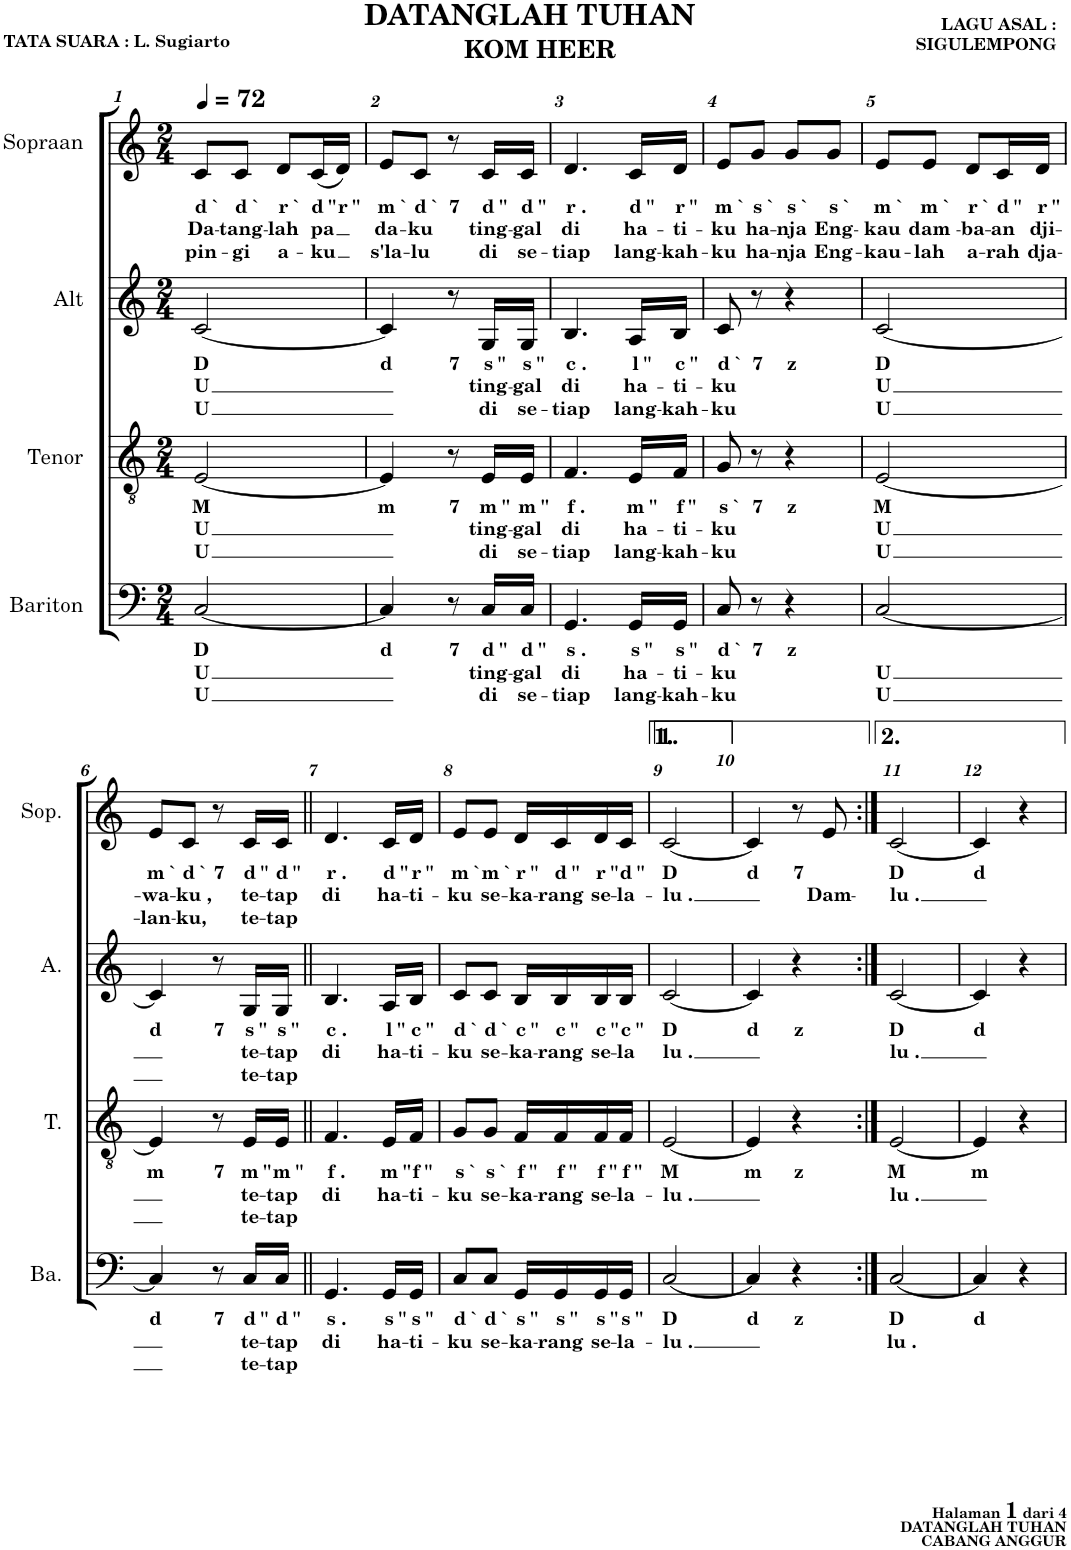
**kern	**text	**text	**text	**kern	**text	**text	**text	**kern	**text	**text	**text	**kern	**text	**text	**text
*part4	*part4	*part4	*part4	*part3	*part3	*part3	*part3	*part2	*part2	*part2	*part2	*part1	*part1	*part1	*part1
*staff4	*staff4	*staff4	*staff4	*staff3	*staff3	*staff3	*staff3	*staff2	*staff2	*staff2	*staff2	*staff1	*staff1	*staff1	*staff1
*I"Bariton	*	*	*	*I"Tenor	*	*	*	*I"Alt	*	*	*	*I"Sopraan	*	*	*
*I'Ba.	*	*	*	*I'T.	*	*	*	*I'A.	*	*	*	*I'Sop.	*	*	*
*clefF4	*	*	*	*clefGv2	*	*	*	*clefG2	*	*	*	*clefG2	*	*	*
*k[]	*	*	*	*k[]	*	*	*	*k[]	*	*	*	*k[]	*	*	*
*M2/4	*	*	*	*M2/4	*	*	*	*M2/4	*	*	*	*M2/4	*	*	*
*MM72	*	*	*	*MM72	*	*	*	*MM72	*	*	*	*MM72	*	*	*
=1	=1	=1	=1	=1	=1	=1	=1	=1	=1	=1	=1	=1	=1	=1	=1
!	!LO:LY:b	!LO:LY:b	!LO:LY:b	!	!LO:LY:b	!LO:LY:b	!LO:LY:b	!	!LO:LY:b	!LO:LY:b	!LO:LY:b	!	!LO:LY:b	!LO:LY:b	!LO:LY:b
[2C/	D	U	U	[2E/	M	U	U	[2c/	D	U	U	8c/L	d `	Da-	pin-
!	!	!	!	!	!	!	!	!	!	!	!	!	!LO:LY:b	!LO:LY:b	!LO:LY:b
.	.	.	.	.	.	.	.	.	.	.	.	8c/J	d `	-tang-	-gi
!	!	!	!	!	!	!	!	!	!	!	!	!	!LO:LY:b	!LO:LY:b	!LO:LY:b
.	.	.	.	.	.	.	.	.	.	.	.	8d/L	r `	-lah	a-
!	!	!	!	!	!	!	!	!	!	!	!	!	!LO:LY:b	!LO:LY:b	!LO:LY:b
.	.	.	.	.	.	.	.	.	.	.	.	(16c/L	d "	pa	-ku
!	!	!	!	!	!	!	!	!	!	!	!	!	!LO:LY:b	!	!
.	.	.	.	.	.	.	.	.	.	.	.	16d/JJ)	r "	.	.
=2	=2	=2	=2	=2	=2	=2	=2	=2	=2	=2	=2	=2	=2	=2	=2
!	!LO:LY:b	!	!	!	!LO:LY:b	!	!	!	!LO:LY:b	!	!	!	!LO:LY:b	!LO:LY:b	!LO:LY:b
4C/]	d	.	.	4E/]	m	.	.	4c/]	d	.	.	8e/L	m `	da-	s'la-
!	!	!	!	!	!	!	!	!	!	!	!	!	!LO:LY:b	!LO:LY:b	!LO:LY:b
.	.	.	.	.	.	.	.	.	.	.	.	8c/J	d `	-ku	-lu
!	!LO:LY:b	!	!	!	!LO:LY:b	!	!	!	!LO:LY:b	!	!	!	!LO:LY:b	!	!
8r	7	.	.	8r	7	.	.	8r	7	.	.	8r	7	.	.
!	!LO:LY:b	!LO:LY:b	!LO:LY:b	!	!LO:LY:b	!LO:LY:b	!LO:LY:b	!	!LO:LY:b	!LO:LY:b	!LO:LY:b	!	!LO:LY:b	!LO:LY:b	!LO:LY:b
16C/LL	d "	ting-	di	16E/LL	m "	ting-	di	16G/LL	s "	ting-	di	16c/LL	d "	ting-	di
!	!LO:LY:b	!LO:LY:b	!LO:LY:b	!	!LO:LY:b	!LO:LY:b	!LO:LY:b	!	!LO:LY:b	!LO:LY:b	!LO:LY:b	!	!LO:LY:b	!LO:LY:b	!LO:LY:b
16C/JJ	d "	-gal	se-	16E/JJ	m "	-gal	se-	16G/JJ	s "	-gal	se-	16c/JJ	d "	-gal	se-
=3	=3	=3	=3	=3	=3	=3	=3	=3	=3	=3	=3	=3	=3	=3	=3
!	!LO:LY:b	!LO:LY:b	!LO:LY:b	!	!LO:LY:b	!LO:LY:b	!LO:LY:b	!	!LO:LY:b	!LO:LY:b	!LO:LY:b	!	!LO:LY:b	!LO:LY:b	!LO:LY:b
4.GG/	s .	di	-tiap	4.F/	f .	di	-tiap	4.B/	c .	di	-tiap	4.d/	r .	di	-tiap
!	!LO:LY:b	!LO:LY:b	!LO:LY:b	!	!LO:LY:b	!LO:LY:b	!LO:LY:b	!	!LO:LY:b	!LO:LY:b	!LO:LY:b	!	!LO:LY:b	!LO:LY:b	!LO:LY:b
16GG/LL	s "	ha-	lang-	16E/LL	m "	ha-	lang-	16A/LL	l "	ha-	lang-	16c/LL	d "	ha-	lang-
!	!LO:LY:b	!LO:LY:b	!LO:LY:b	!	!LO:LY:b	!LO:LY:b	!LO:LY:b	!	!LO:LY:b	!LO:LY:b	!LO:LY:b	!	!LO:LY:b	!LO:LY:b	!LO:LY:b
16GG/JJ	s "	-ti-	-kah-	16F/JJ	f "	-ti-	-kah-	16B/JJ	c "	-ti-	-kah-	16d/JJ	r "	-ti-	-kah-
=4	=4	=4	=4	=4	=4	=4	=4	=4	=4	=4	=4	=4	=4	=4	=4
!	!LO:LY:b	!LO:LY:b	!LO:LY:b	!	!LO:LY:b	!LO:LY:b	!LO:LY:b	!	!LO:LY:b	!LO:LY:b	!LO:LY:b	!	!LO:LY:b	!LO:LY:b	!LO:LY:b
8C/	d `	-ku	-ku	8G/	s `	-ku	-ku	8c/	d `	-ku	-ku	8e/L	m `	-ku	-ku
!	!LO:LY:b	!	!	!	!LO:LY:b	!	!	!	!LO:LY:b	!	!	!	!LO:LY:b	!LO:LY:b	!LO:LY:b
8r	7	.	.	8r	7	.	.	8r	7	.	.	8g/J	s `	ha-	ha-
!	!LO:LY:b	!	!	!	!LO:LY:b	!	!	!	!LO:LY:b	!	!	!	!LO:LY:b	!LO:LY:b	!LO:LY:b
4r	z	.	.	4r	z	.	.	4r	z	.	.	8g/L	s `	-nja	-nja
!	!	!	!	!	!	!	!	!	!	!	!	!	!LO:LY:b	!LO:LY:b	!LO:LY:b
.	.	.	.	.	.	.	.	.	.	.	.	8g/J	s `	Eng-	Eng-
=5	=5	=5	=5	=5	=5	=5	=5	=5	=5	=5	=5	=5	=5	=5	=5
!	!	!LO:LY:b	!LO:LY:b	!	!LO:LY:b	!LO:LY:b	!LO:LY:b	!	!LO:LY:b	!LO:LY:b	!LO:LY:b	!	!LO:LY:b	!LO:LY:b	!LO:LY:b
[2C/	.	U	U	[2E/	M	U	U	[2c/	D	U	U	8e/L	m `	-kau	-kau-
!	!	!	!	!	!	!	!	!	!	!	!	!	!LO:LY:b	!LO:LY:b	!LO:LY:b
.	.	.	.	.	.	.	.	.	.	.	.	8e/J	m `	dam-	-lah
!	!	!	!	!	!	!	!	!	!	!	!	!	!LO:LY:b	!LO:LY:b	!LO:LY:b
.	.	.	.	.	.	.	.	.	.	.	.	8d/L	r `	-ba-	a-
!	!	!	!	!	!	!	!	!	!	!	!	!	!LO:LY:b	!LO:LY:b	!LO:LY:b
.	.	.	.	.	.	.	.	.	.	.	.	16c/L	d "	-an	-rah
!	!	!	!	!	!	!	!	!	!	!	!	!	!LO:LY:b	!LO:LY:b	!LO:LY:b
.	.	.	.	.	.	.	.	.	.	.	.	16d/JJ	r "	dji-	dja-
!!LO:LB:g=z
=6	=6	=6	=6	=6	=6	=6	=6	=6	=6	=6	=6	=6	=6	=6	=6
!	!LO:LY:b	!	!	!	!LO:LY:b	!	!	!	!LO:LY:b	!	!	!	!LO:LY:b	!LO:LY:b	!LO:LY:b
4C/]	d	.	.	4E/]	m	.	.	4c/]	d	.	.	8e/L	m `	-wa-	-lan-
!	!	!	!	!	!	!	!	!	!	!	!	!	!LO:LY:b	!LO:LY:b	!LO:LY:b
.	.	.	.	.	.	.	.	.	.	.	.	8c/J	d `	-ku ,	-ku,
!	!LO:LY:b	!	!	!	!LO:LY:b	!	!	!	!LO:LY:b	!	!	!	!LO:LY:b	!	!
8r	7	.	.	8r	7	.	.	8r	7	.	.	8r	7	.	.
!	!LO:LY:b	!LO:LY:b	!LO:LY:b	!	!LO:LY:b	!LO:LY:b	!LO:LY:b	!	!LO:LY:b	!LO:LY:b	!LO:LY:b	!	!LO:LY:b	!LO:LY:b	!LO:LY:b
16C/LL	d "	te-	te-	16E/LL	m "	te-	te-	16G/LL	s "	te-	te-	16c/LL	d "	te-	te-
!	!LO:LY:b	!LO:LY:b	!LO:LY:b	!	!LO:LY:b	!LO:LY:b	!LO:LY:b	!	!LO:LY:b	!LO:LY:b	!LO:LY:b	!	!LO:LY:b	!LO:LY:b	!LO:LY:b
16C/JJ	d "	-tap	-tap	16E/JJ	m "	-tap	-tap	16G/JJ	s "	-tap	-tap	16c/JJ	d "	-tap	-tap
=7||	=7||	=7||	=7||	=7||	=7||	=7||	=7||	=7||	=7||	=7||	=7||	=7||	=7||	=7||	=7||
!	!LO:LY:b	!LO:LY:b	!	!	!LO:LY:b	!LO:LY:b	!	!	!LO:LY:b	!LO:LY:b	!	!	!LO:LY:b	!LO:LY:b	!
4.GG/	s .	di	.	4.F/	f .	di	.	4.B/	c .	di	.	4.d/	r .	di	.
!	!LO:LY:b	!LO:LY:b	!	!	!LO:LY:b	!LO:LY:b	!	!	!LO:LY:b	!LO:LY:b	!	!	!LO:LY:b	!LO:LY:b	!
16GG/LL	s "	ha-	.	16E/LL	m "	ha-	.	16A/LL	l "	ha-	.	16c/LL	d "	ha-	.
!	!LO:LY:b	!LO:LY:b	!	!	!LO:LY:b	!LO:LY:b	!	!	!LO:LY:b	!LO:LY:b	!	!	!LO:LY:b	!LO:LY:b	!
16GG/JJ	s "	-ti-	.	16F/JJ	f "	-ti-	.	16B/JJ	c "	-ti-	.	16d/JJ	r "	-ti-	.
=8	=8	=8	=8	=8	=8	=8	=8	=8	=8	=8	=8	=8	=8	=8	=8
!	!LO:LY:b	!LO:LY:b	!	!	!LO:LY:b	!LO:LY:b	!	!	!LO:LY:b	!LO:LY:b	!	!	!LO:LY:b	!LO:LY:b	!
8C/L	d `	-ku	.	8G/L	s `	-ku	.	8c/L	d `	-ku	.	8e/L	m `	-ku	.
!	!LO:LY:b	!LO:LY:b	!	!	!LO:LY:b	!LO:LY:b	!	!	!LO:LY:b	!LO:LY:b	!	!	!LO:LY:b	!LO:LY:b	!
8C/J	d `	se-	.	8G/J	s `	se-	.	8c/J	d `	se-	.	8e/J	m `	se-	.
!	!LO:LY:b	!LO:LY:b	!	!	!LO:LY:b	!LO:LY:b	!	!	!LO:LY:b	!LO:LY:b	!	!	!LO:LY:b	!LO:LY:b	!
16GG/LL	s "	-ka-	.	16F/LL	f "	-ka-	.	16B/LL	c "	-ka-	.	16d/LL	r "	-ka-	.
!	!LO:LY:b	!LO:LY:b	!	!	!LO:LY:b	!LO:LY:b	!	!	!LO:LY:b	!LO:LY:b	!	!	!LO:LY:b	!LO:LY:b	!
16GG/	s "	-rang	.	16F/	f "	-rang	.	16B/	c "	-rang	.	16c/	d "	-rang	.
!	!LO:LY:b	!LO:LY:b	!	!	!LO:LY:b	!LO:LY:b	!	!	!LO:LY:b	!LO:LY:b	!	!	!LO:LY:b	!LO:LY:b	!
16GG/	s "	se-	.	16F/	f "	se-	.	16B/	c "	se-	.	16d/	r "	se-	.
!	!LO:LY:b	!LO:LY:b	!	!	!LO:LY:b	!LO:LY:b	!	!	!LO:LY:b	!LO:LY:b	!	!	!LO:LY:b	!LO:LY:b	!
16GG/JJ	s "	-la-	.	16F/JJ	f "	-la-	.	16B/JJ	c "	-la	.	16c/JJ	d "	-la-	.
=9	=9	=9	=9	=9	=9	=9	=9	=9	=9	=9	=9	=9	=9	=9	=9
!	!LO:LY:b	!LO:LY:b	!	!	!LO:LY:b	!LO:LY:b	!	!	!LO:LY:b	!LO:LY:b	!	!	!LO:LY:b	!LO:LY:b	!
[2C/	D	-lu .	.	[2E/	M	-lu .	.	[2c/	D	lu .	.	[2c/	D	-lu .	.
=10	=10	=10	=10	=10	=10	=10	=10	=10	=10	=10	=10	=10	=10	=10	=10
!	!LO:LY:b	!	!	!	!LO:LY:b	!	!	!	!LO:LY:b	!	!	!	!LO:LY:b	!	!
4C/]	d	.	.	4E/]	m	.	.	4c/]	d	.	.	4c/]	d	.	.
!	!LO:LY:b	!	!	!	!LO:LY:b	!	!	!	!LO:LY:b	!	!	!	!LO:LY:b	!	!
4r	z	.	.	4r	z	.	.	4r	z	.	.	8r	7	.	.
!	!	!	!	!	!	!	!	!	!	!	!	!	!	!LO:LY:b	!
.	.	.	.	.	.	.	.	.	.	.	.	8e/	.	Dam-	.
=11:|!	=11:|!	=11:|!	=11:|!	=11:|!	=11:|!	=11:|!	=11:|!	=11:|!	=11:|!	=11:|!	=11:|!	=11:|!	=11:|!	=11:|!	=11:|!
!	!LO:LY:b	!LO:LY:b	!	!	!LO:LY:b	!LO:LY:b	!	!	!LO:LY:b	!LO:LY:b	!	!	!LO:LY:b	!LO:LY:b	!
[2C/	D	lu .	.	[2E/	M	lu .	.	[2c/	D	lu .	.	[2c/	D	-lu .	.
=12	=12	=12	=12	=12	=12	=12	=12	=12	=12	=12	=12	=12	=12	=12	=12
!	!LO:LY:b	!	!	!	!LO:LY:b	!	!	!	!LO:LY:b	!	!	!	!LO:LY:b	!	!
4C/]	d	.	.	4E/]	m	.	.	4c/]	d	.	.	4c/]	d	.	.
4r	.	.	.	4r	.	.	.	4r	.	.	.	4r	.	.	.
=	=	=	=	=	=	=	=	=	=	=	=	=	=	=	=
*-	*-	*-	*-	*-	*-	*-	*-	*-	*-	*-	*-	*-	*-	*-	*-
